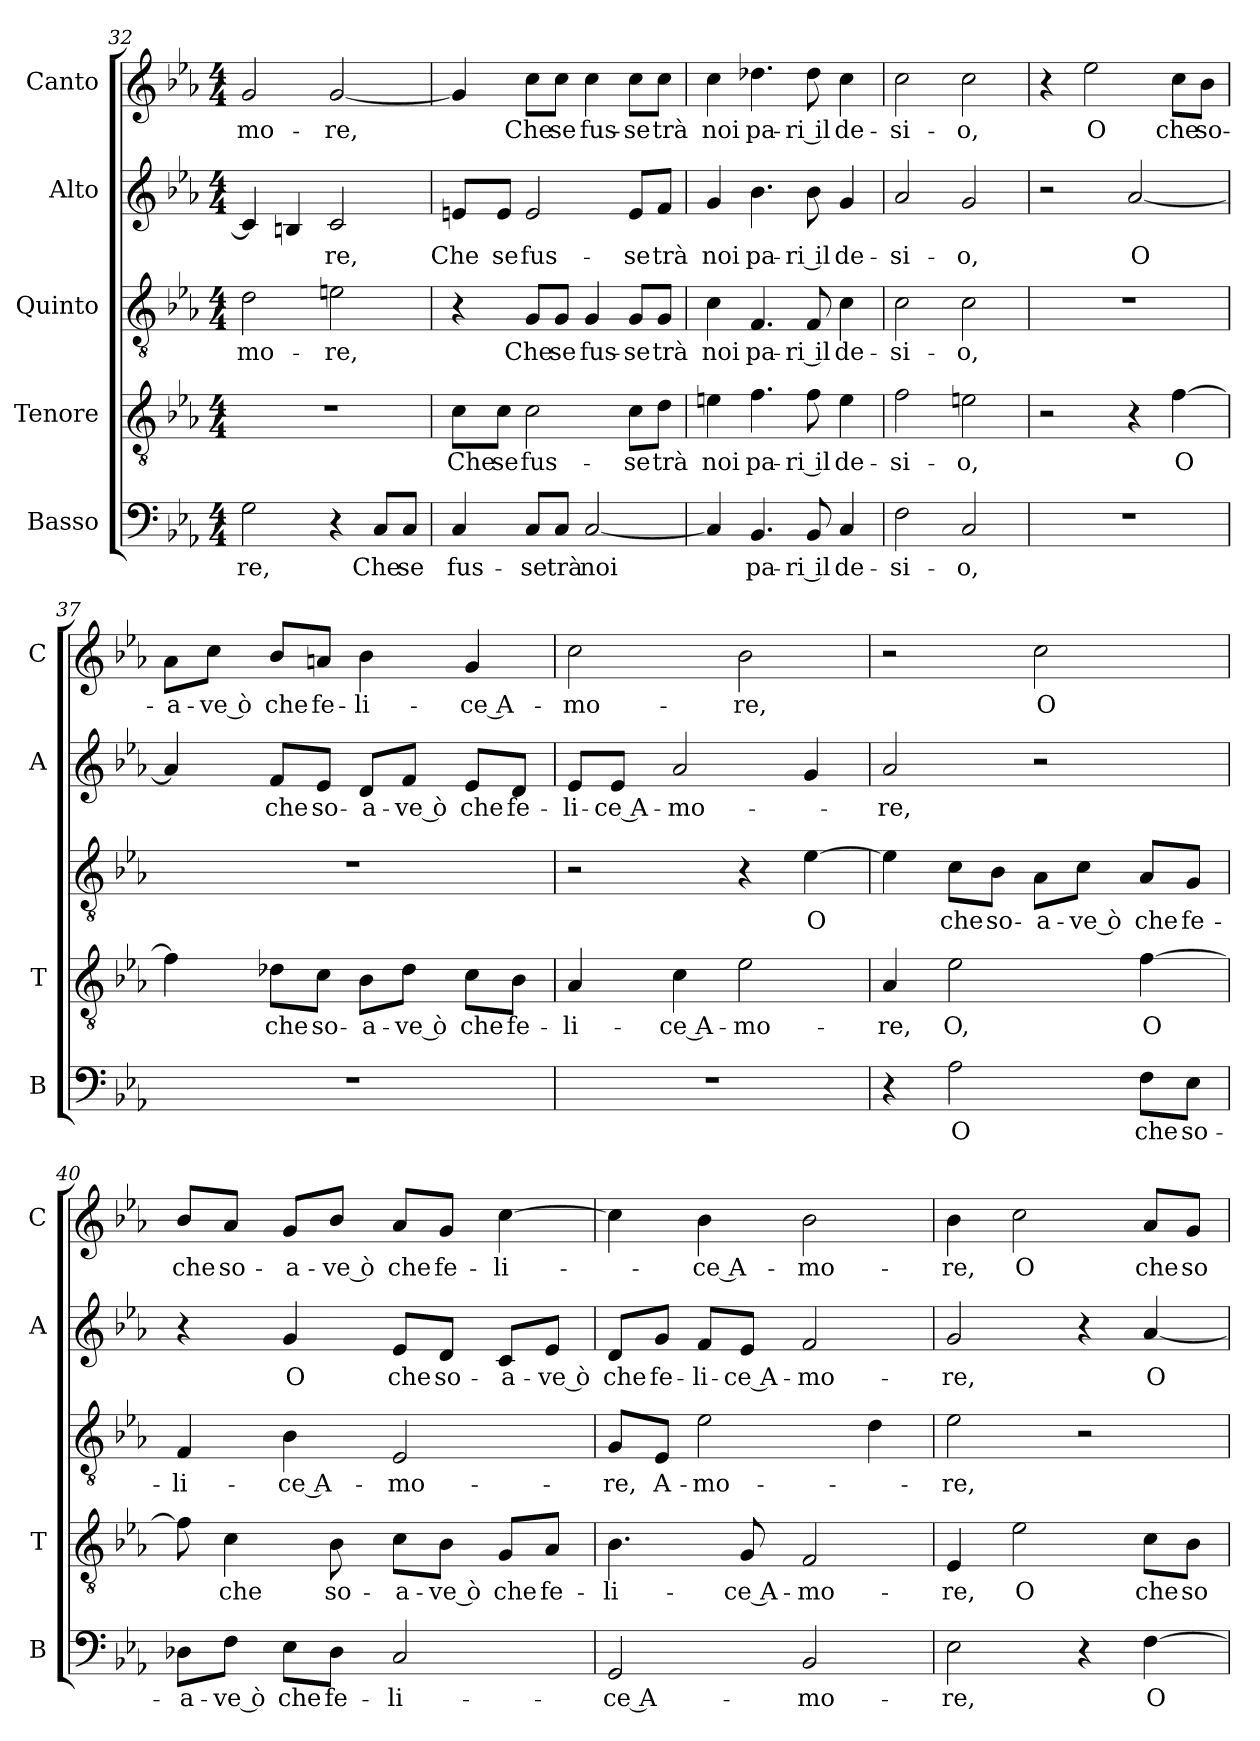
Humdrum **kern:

**kern	**text	**kern	**text	**kern	**text	**kern	**text	**kern	**text
*part5	*part5	*part4	*part4	*part3	*part3	*part2	*part2	*part1	*part1
*staff5	*staff5	*staff4	*staff4	*staff3	*staff3	*staff2	*staff2	*staff1	*staff1
*I"Basso	*	*I"Tenore	*	*I"Quinto	*	*I"Alto	*	*I"Canto	*
*I'B	*	*I'T	*	*	*	*I'A	*	*I'C	*
*clefF4	*	*clefGv2	*	*clefGv2	*	*clefG2	*	*clefG2	*
*k[b-e-a-]	*	*k[b-e-a-]	*	*k[b-e-a-]	*	*k[b-e-a-]	*	*k[b-e-a-]	*
*E-:	*	*E-:	*	*E-:	*	*E-:	*	*E-:	*
*M4/4	*	*M4/4	*	*M4/4	*	*M4/4	*	*M4/4	*
=32	=32	=32	=32	=32	=32	=32	=32	=32	=32
!	!LO:LY:b	!	!	!	!LO:LY:b	!	!	!	!LO:LY:b
2G\	-re,	1r	.	2d\	-mo-	4c/]	.	2g/	-mo-
.	.	.	.	.	.	4Bn/	.	.	.
!	!	!	!	!	!LO:LY:b	!	!LO:LY:b	!	!LO:LY:b
4r	.	.	.	2en\	-re,	2c/	-re,	[2g/	-re,
!	!LO:LY:b	!	!	!	!	!	!	!	!
8C/L	Che	.	.	.	.	.	.	.	.
!	!LO:LY:b	!	!	!	!	!	!	!	!
8C/J	se	.	.	.	.	.	.	.	.
=33	=33	=33	=33	=33	=33	=33	=33	=33	=33
!	!LO:LY:b	!	!LO:LY:b	!	!	!	!LO:LY:b	!	!
4C/	fus-	8c\L	Che	4r	.	8en/L	Che	4g/]	.
!	!	!	!LO:LY:b	!	!	!	!LO:LY:b	!	!
.	.	8c\J	se	.	.	8e/J	se	.	.
!	!LO:LY:b	!	!LO:LY:b	!	!LO:LY:b	!	!LO:LY:b	!	!LO:LY:b
8C/L	-se	2c\	fus-	8G/L	Che	2e/	fus-	8cc\L	Che
!	!LO:LY:b	!	!	!	!LO:LY:b	!	!	!	!LO:LY:b
8C/J	trà	.	.	8G/J	se	.	.	8cc\J	se
!	!LO:LY:b	!	!	!	!LO:LY:b	!	!	!	!LO:LY:b
[2C/	noi	.	.	4G/	fus-	.	.	4cc\	fus-
!	!	!	!LO:LY:b	!	!LO:LY:b	!	!LO:LY:b	!	!LO:LY:b
.	.	8c\L	-se	8G/L	-se	8e/L	-se	8cc\L	-se
!	!	!	!LO:LY:b	!	!LO:LY:b	!	!LO:LY:b	!	!LO:LY:b
.	.	8d\J	trà	8G/J	trà	8f/J	trà	8cc\J	trà
!!LO:LB:g=z
=34	=34	=34	=34	=34	=34	=34	=34	=34	=34
!	!	!	!LO:LY:b	!	!LO:LY:b	!	!LO:LY:b	!	!LO:LY:b
4C/]	.	4en\	noi	4c\	noi	4g/	noi	4cc\	noi
!	!LO:LY:b	!	!LO:LY:b	!	!LO:LY:b	!	!LO:LY:b	!	!LO:LY:b
4.BB-/	pa-	4.f\	pa-	4.F/	pa-	4.b-\	pa-	4.dd-X\	pa-
!	!LO:LY:b	!	!LO:LY:b	!	!LO:LY:b	!	!LO:LY:b	!	!LO:LY:b
8BB-/	-ri il	8f\	-ri il	8F/	-ri il	8b-\	-ri il	8dd-\	-ri il
!	!LO:LY:b	!	!LO:LY:b	!	!LO:LY:b	!	!LO:LY:b	!	!LO:LY:b
4C/	de-	4e\	de-	4c\	de-	4g/	de-	4cc\	de-
=35	=35	=35	=35	=35	=35	=35	=35	=35	=35
!	!LO:LY:b	!	!LO:LY:b	!	!LO:LY:b	!	!LO:LY:b	!	!LO:LY:b
2F\	-si-	2f\	-si-	2c\	-si-	2a-/	-si-	2cc\	-si-
!	!LO:LY:b	!	!LO:LY:b	!	!LO:LY:b	!	!LO:LY:b	!	!LO:LY:b
2C/	-o,	2en\	-o,	2c\	-o,	2g/	-o,	2cc\	-o,
=36	=36	=36	=36	=36	=36	=36	=36	=36	=36
1r	.	2r	.	1r	.	2r	.	4r	.
!	!	!	!	!	!	!	!	!	!LO:LY:b
.	.	.	.	.	.	.	.	2ee-\	O
!	!	!	!	!	!	!	!LO:LY:b	!	!
.	.	4r	.	.	.	[2a-/	O	.	.
!	!	!	!LO:LY:b	!	!	!	!	!	!LO:LY:b
.	.	[4f\	O	.	.	.	.	8cc\L	che
!	!	!	!	!	!	!	!	!	!LO:LY:b
.	.	.	.	.	.	.	.	8b-\J	so-
=37	=37	=37	=37	=37	=37	=37	=37	=37	=37
!	!	!	!	!	!	!	!	!	!LO:LY:b
1r	.	4f\]	.	1r	.	4a-/]	.	8a-\L	-a-
!	!	!	!	!	!	!	!	!	!LO:LY:b
.	.	.	.	.	.	.	.	8cc\J	-ve ò
!	!	!	!LO:LY:b	!	!	!	!LO:LY:b	!	!LO:LY:b
.	.	8d-X\L	che	.	.	8f/L	che	8b-/L	che
!	!	!	!LO:LY:b	!	!	!	!LO:LY:b	!	!LO:LY:b
.	.	8c\J	so-	.	.	8e-/J	so-	8an/J	fe-
!	!	!	!LO:LY:b	!	!	!	!LO:LY:b	!	!LO:LY:b
.	.	8B-\L	-a-	.	.	8d/L	-a-	4b-\	-li-
!	!	!	!LO:LY:b	!	!	!	!LO:LY:b	!	!
.	.	8d-\J	-ve ò	.	.	8f/J	-ve ò	.	.
!	!	!	!LO:LY:b	!	!	!	!LO:LY:b	!	!LO:LY:b
.	.	8c\L	che	.	.	8e-/L	che	4g/	-ce A-
!	!	!	!LO:LY:b	!	!	!	!LO:LY:b	!	!
.	.	8B-\J	fe-	.	.	8d/J	fe-	.	.
!!LO:PB:g=z
=38	=38	=38	=38	=38	=38	=38	=38	=38	=38
!	!	!	!LO:LY:b	!	!	!	!LO:LY:b	!	!LO:LY:b
1r	.	4A-/	-li-	2r	.	8e-/L	-li-	2cc\	-mo-
!	!	!	!	!	!	!	!LO:LY:b	!	!
.	.	.	.	.	.	8e-/J	-ce A-	.	.
!	!	!	!LO:LY:b	!	!	!	!LO:LY:b	!	!
.	.	4c\	-ce A-	.	.	2a-/	-mo-	.	.
!	!	!	!LO:LY:b	!	!	!	!	!	!LO:LY:b
.	.	2e-\	-mo-	4r	.	.	.	2b-\	-re,
!	!	!	!	!	!LO:LY:b	!	!	!	!
.	.	.	.	[4e-\	O	4g/	.	.	.
=39	=39	=39	=39	=39	=39	=39	=39	=39	=39
!	!	!	!LO:LY:b	!	!	!	!LO:LY:b	!	!
4r	.	4A-/	-re,	4e-\]	.	2a-/	-re,	2r	.
!	!LO:LY:b	!	!LO:LY:b	!	!LO:LY:b	!	!	!	!
2A-\	O	2e-\	O,	8c\L	che	.	.	.	.
!	!	!	!	!	!LO:LY:b	!	!	!	!
.	.	.	.	8B-\J	so-	.	.	.	.
!	!	!	!	!	!LO:LY:b	!	!	!	!LO:LY:b
.	.	.	.	8A-\L	-a-	2r	.	2cc\	O
!	!	!	!	!	!LO:LY:b	!	!	!	!
.	.	.	.	8c\J	-ve ò	.	.	.	.
!	!LO:LY:b	!	!LO:LY:b	!	!LO:LY:b	!	!	!	!
8F\L	che	[4f\	O	8A-/L	che	.	.	.	.
!	!LO:LY:b	!	!	!	!LO:LY:b	!	!	!	!
8E-\J	so-	.	.	8G/J	fe-	.	.	.	.
=40	=40	=40	=40	=40	=40	=40	=40	=40	=40
!	!LO:LY:b	!	!	!	!LO:LY:b	!	!	!	!LO:LY:b
8D-X\L	-a-	8f\]	.	4F/	-li-	4r	.	8b-/L	che
!	!LO:LY:b	!	!LO:LY:b	!	!	!	!	!	!LO:LY:b
8F\J	-ve ò	4c\	che	.	.	.	.	8a-/J	so-
!	!LO:LY:b	!	!	!	!LO:LY:b	!	!LO:LY:b	!	!LO:LY:b
8E-\L	che	.	.	4B-\	-ce A-	4g/	O	8g/L	-a-
!	!LO:LY:b	!	!LO:LY:b	!	!	!	!	!	!LO:LY:b
8D-\J	fe-	8B-\	so-	.	.	.	.	8b-/J	-ve ò
!	!LO:LY:b	!	!LO:LY:b	!	!LO:LY:b	!	!LO:LY:b	!	!LO:LY:b
2C/	-li-	8c\L	-a-	2E-/	-mo-	8e-/L	che	8a-/L	che
!	!	!	!LO:LY:b	!	!	!	!LO:LY:b	!	!LO:LY:b
.	.	8B-\J	-ve ò	.	.	8d/J	so-	8g/J	fe-
!	!	!	!LO:LY:b	!	!	!	!LO:LY:b	!	!LO:LY:b
.	.	8G/L	che	.	.	8c/L	-a-	[4cc\	-li-
!	!	!	!LO:LY:b	!	!	!	!LO:LY:b	!	!
.	.	8A-/J	fe-	.	.	8e-/J	-ve ò	.	.
=41	=41	=41	=41	=41	=41	=41	=41	=41	=41
!	!LO:LY:b	!	!LO:LY:b	!	!LO:LY:b	!	!LO:LY:b	!	!
2GG/	-ce A-	4.B-\	-li-	8G/L	-re,	8d/L	che	4cc\]	.
!	!	!	!	!	!LO:LY:b	!	!LO:LY:b	!	!
.	.	.	.	8E-/J	A-	8g/J	fe-	.	.
!	!	!	!	!	!LO:LY:b	!	!LO:LY:b	!	!LO:LY:b
.	.	.	.	2e-\	-mo-	8f/L	-li-	4b-\	-ce A-
!	!	!	!LO:LY:b	!	!	!	!LO:LY:b	!	!
.	.	8G/	-ce A-	.	.	8e-/J	-ce A-	.	.
!	!LO:LY:b	!	!LO:LY:b	!	!	!	!LO:LY:b	!	!LO:LY:b
2BB-/	-mo-	2F/	-mo-	.	.	2f/	-mo-	2b-\	-mo-
.	.	.	.	4d\	.	.	.	.	.
!!LO:LB:g=z
=42	=42	=42	=42	=42	=42	=42	=42	=42	=42
!	!LO:LY:b	!	!LO:LY:b	!	!LO:LY:b	!	!LO:LY:b	!	!LO:LY:b
2E-\	-re,	4E-/	-re,	2e-\	-re,	2g/	-re,	4b-\	-re,
!	!	!	!LO:LY:b	!	!	!	!	!	!LO:LY:b
.	.	2e-\	O	.	.	.	.	2cc\	O
4r	.	.	.	2r	.	4r	.	.	.
!	!LO:LY:b	!	!LO:LY:b	!	!	!	!LO:LY:b	!	!LO:LY:b
[4F\	O	8c\L	che	.	.	[4a-/	O	8a-/L	che
!	!	!	!LO:LY:b	!	!	!	!	!	!LO:LY:b
.	.	8B-\J	so-	.	.	.	.	8g/J	so-
=	=	=	=	=	=	=	=	=	=
*-	*-	*-	*-	*-	*-	*-	*-	*-	*-
